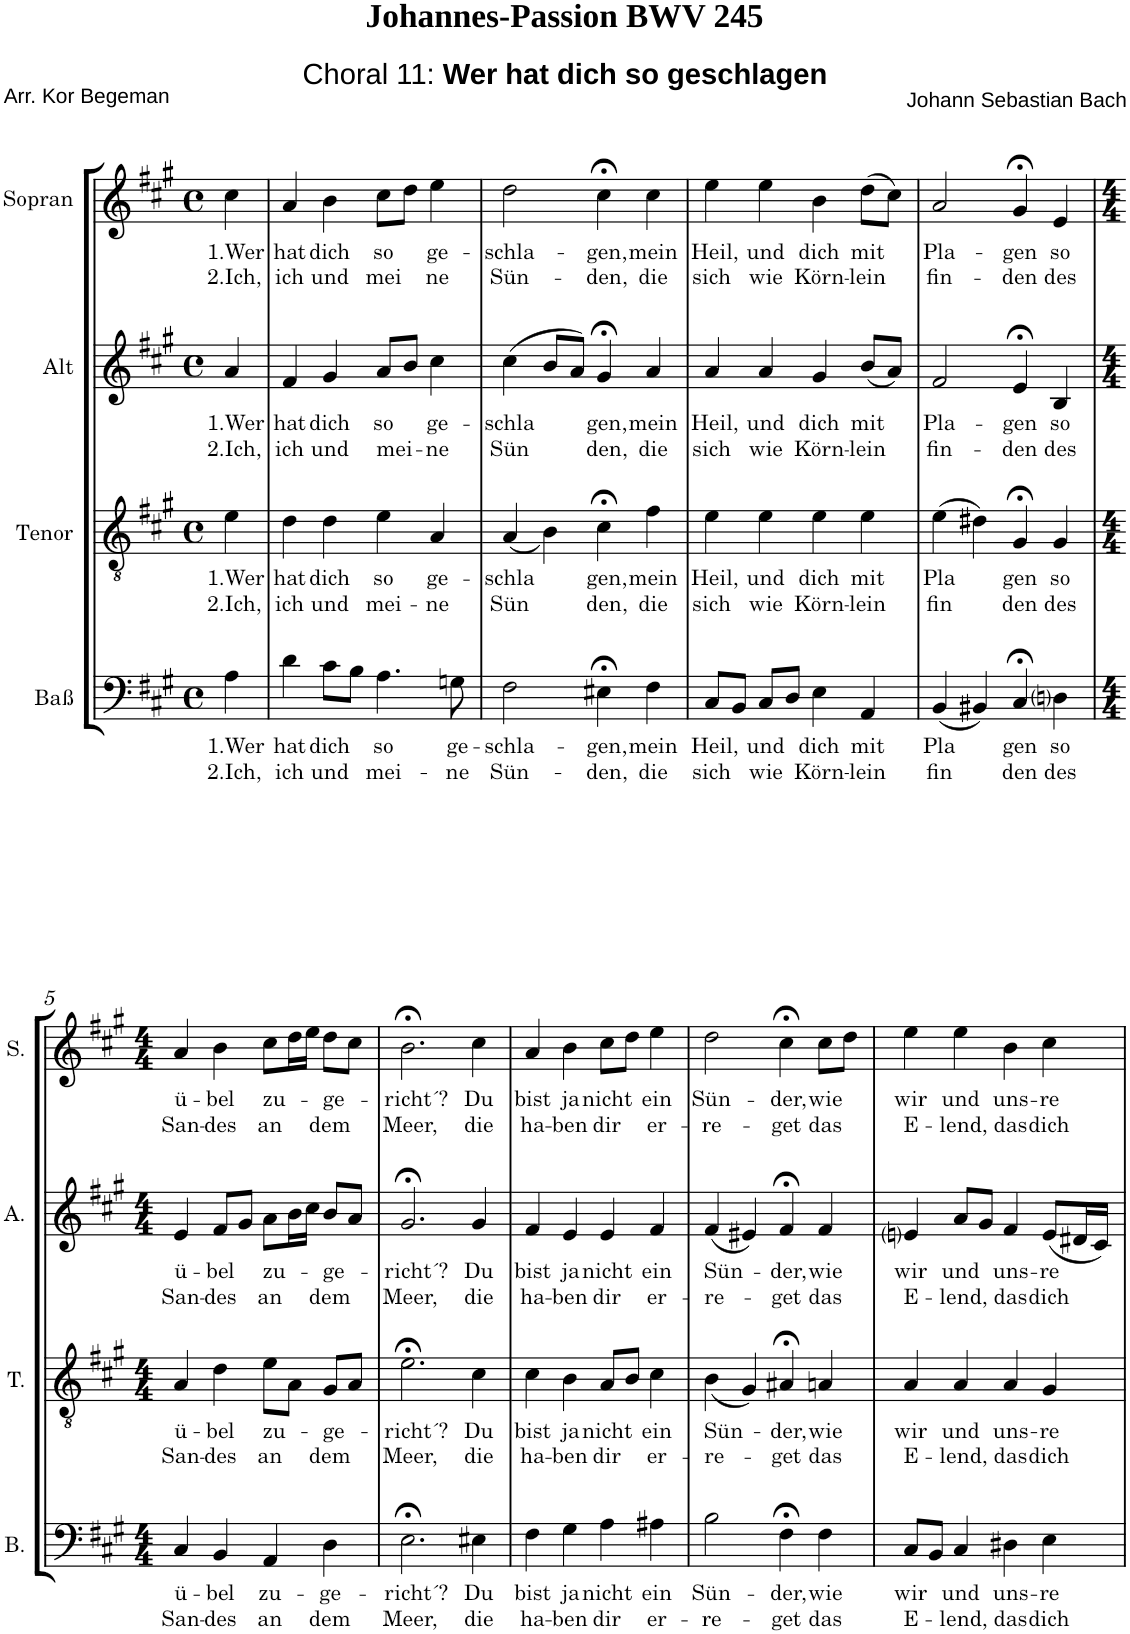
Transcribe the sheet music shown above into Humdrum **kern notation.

**kern	**text	**text	**kern	**text	**text	**kern	**text	**text	**kern	**text	**text
*part4	*part4	*part4	*part3	*part3	*part3	*part2	*part2	*part2	*part1	*part1	*part1
*staff4	*staff4	*staff4	*staff3	*staff3	*staff3	*staff2	*staff2	*staff2	*staff1	*staff1	*staff1
*I"Baß	*	*	*I"Tenor	*	*	*I"Alt	*	*	*I"Sopran	*	*
*I'B.	*	*	*I'T.	*	*	*I'A.	*	*	*I'S.	*	*
*clefF4	*	*	*clefGv2	*	*	*clefG2	*	*	*clefG2	*	*
*	*	*	*	*	*	*	*	*	*Trd1c2	*	*
*k[f#c#g#]	*	*	*k[f#c#g#]	*	*	*k[f#c#g#]	*	*	*k[f#c#g#]	*	*
*A:	*	*	*A:	*	*	*A:	*	*	*A:	*	*
*M4/4	*	*	*M4/4	*	*	*M4/4	*	*	*M4/4	*	*
*met(c)	*	*	*met(c)	*	*	*met(c)	*	*	*met(c)	*	*
=	=	=	=	=	=	=	=	=	=	=	=
!	!LO:LY:b	!LO:LY:b	!	!LO:LY:b	!LO:LY:b	!	!LO:LY:b	!LO:LY:b	!	!LO:LY:b	!LO:LY:b
4A\	1.Wer	2.Ich,	4e\	1.Wer	2.Ich,	4a/	1.Wer	2.Ich,	4cc#\	1.Wer	2.Ich,
=1	=1	=1	=1	=1	=1	=1	=1	=1	=1	=1	=1
!	!LO:LY:b	!LO:LY:b	!	!LO:LY:b	!LO:LY:b	!	!LO:LY:b	!LO:LY:b	!	!LO:LY:b	!LO:LY:b
4d\	hat	ich	4d\	hat	ich	4f#/	hat	ich	4a/	hat	ich
!	!LO:LY:b	!LO:LY:b	!	!LO:LY:b	!LO:LY:b	!	!LO:LY:b	!LO:LY:b	!	!LO:LY:b	!LO:LY:b
8c#\L	dich	und	4d\	dich	und	4g#/	dich	und	4b\	dich	und
8B\J	.	.	.	.	.	.	.	.	.	.	.
!	!LO:LY:b	!LO:LY:b	!	!LO:LY:b	!LO:LY:b	!	!LO:LY:b	!LO:LY:b	!	!LO:LY:b	!LO:LY:b
4.A\	so	mei-	4e\	so	mei-	8a/L	so	mei-	8cc#\L	so	mei
.	.	.	.	.	.	8b/J	.	.	8dd\J	.	.
!	!	!	!	!LO:LY:b	!LO:LY:b	!	!LO:LY:b	!LO:LY:b	!	!LO:LY:b	!LO:LY:b
.	.	.	4A/	-ge-	-ne	4cc#\	-ge-	-ne	4ee\	ge-	-ne
!	!LO:LY:b	!LO:LY:b	!	!	!	!	!	!	!	!	!
8Gn\	-ge-	-ne	.	.	.	.	.	.	.	.	.
=2	=2	=2	=2	=2	=2	=2	=2	=2	=2	=2	=2
!	!LO:LY:b	!LO:LY:b	!	!LO:LY:b	!LO:LY:b	!	!LO:LY:b	!LO:LY:b	!	!LO:LY:b	!LO:LY:b
2F#\	schla-	-Sün-	(<4A/	schla	Sün	(>4cc#\	schla	Sün	2dd\	schla-	-Sün-
.	.	.	4B\)	.	.	8b/L	.	.	.	.	.
.	.	.	.	.	.	8a/J)	.	.	.	.	.
!	!LO:LY:b	!LO:LY:b	!	!LO:LY:b	!LO:LY:b	!	!LO:LY:b	!LO:LY:b	!	!LO:LY:b	!LO:LY:b
4E#X;<\	-gen,	den,	4c#;<\	gen,	den,	4g#;</	gen,	den,	4cc#;<\	-gen,	den,
!	!LO:LY:b	!LO:LY:b	!	!LO:LY:b	!LO:LY:b	!	!LO:LY:b	!LO:LY:b	!	!LO:LY:b	!LO:LY:b
4F#\	mein	die	4f#\	mein	die	4a/	mein	die	4cc#\	mein	die
=3	=3	=3	=3	=3	=3	=3	=3	=3	=3	=3	=3
!	!LO:LY:b	!LO:LY:b	!	!LO:LY:b	!LO:LY:b	!	!LO:LY:b	!LO:LY:b	!	!LO:LY:b	!LO:LY:b
8C#/L	Heil,	sich	4e\	Heil,	sich	4a/	Heil,	sich	4ee\	Heil,	sich
8BB/J	.	.	.	.	.	.	.	.	.	.	.
!	!LO:LY:b	!LO:LY:b	!	!LO:LY:b	!LO:LY:b	!	!LO:LY:b	!LO:LY:b	!	!LO:LY:b	!LO:LY:b
8C#/L	und	wie	4e\	und	wie	4a/	und	wie	4ee\	und	wie
8D/J	.	.	.	.	.	.	.	.	.	.	.
!	!LO:LY:b	!LO:LY:b	!	!LO:LY:b	!LO:LY:b	!	!LO:LY:b	!LO:LY:b	!	!LO:LY:b	!LO:LY:b
4E\	dich	Körn-	4e\	dich	Körn-	4g#/	dich	Körn-	4b\	dich	Körn-
!	!LO:LY:b	!LO:LY:b	!	!LO:LY:b	!LO:LY:b	!	!LO:LY:b	!LO:LY:b	!	!LO:LY:b	!LO:LY:b
4AA/	-mit	lein	4e\	-mit	lein	(<8b/L	-mit	lein	(>8dd\L	-mit	lein
.	.	.	.	.	.	8a/J)	.	.	8cc#\J)	.	.
=4	=4	=4	=4	=4	=4	=4	=4	=4	=4	=4	=4
!	!LO:LY:b	!LO:LY:b	!	!LO:LY:b	!LO:LY:b	!	!LO:LY:b	!LO:LY:b	!	!LO:LY:b	!LO:LY:b
(<4BB/	Pla	fin	(>4e\	Pla	fin	2f#/	Pla-	-fin-	2a/	Pla-	-fin-
4BB#X/)	.	.	4d#X\)	.	.	.	.	.	.	.	.
!	!LO:LY:b	!LO:LY:b	!	!LO:LY:b	!LO:LY:b	!	!LO:LY:b	!LO:LY:b	!	!LO:LY:b	!LO:LY:b
4C#;</	gen	den	4G#;</	gen	den	4e;</	-gen	den	4g#;</	-gen	den
!	!LO:LY:b	!LO:LY:b	!	!LO:LY:b	!LO:LY:b	!	!LO:LY:b	!LO:LY:b	!	!LO:LY:b	!LO:LY:b
4Dni\	so	des	4G#/	so	des	4B/	so	des	4e/	so	des
!!LO:LB:g=z
=5	=5	=5	=5	=5	=5	=5	=5	=5	=5	=5	=5
*M4/4	*	*	*M4/4	*	*	*M4/4	*	*	*M4/4	*	*
!	!LO:LY:b	!LO:LY:b	!	!LO:LY:b	!LO:LY:b	!	!LO:LY:b	!LO:LY:b	!	!LO:LY:b	!LO:LY:b
4C#/	ü-	-San-	4A/	ü-	-San-	4e/	ü-	-San-	4a/	ü-	-San-
!	!LO:LY:b	!LO:LY:b	!	!LO:LY:b	!LO:LY:b	!	!LO:LY:b	!LO:LY:b	!	!LO:LY:b	!LO:LY:b
4BB/	-bel	des	4d\	-bel	des	8f#/L	-bel	des	4b\	-bel	des
.	.	.	.	.	.	8g#/J	.	.	.	.	.
!	!LO:LY:b	!LO:LY:b	!	!LO:LY:b	!LO:LY:b	!	!LO:LY:b	!LO:LY:b	!	!LO:LY:b	!LO:LY:b
4AA/	zu-	-an	8e\L	zu-	-an	8a\L	zu-	-an	8cc#\L	zu-	-an
.	.	.	8A\J	.	.	16b\L	.	.	16dd\L	.	.
.	.	.	.	.	.	16cc#\JJ	.	.	16ee\JJ	.	.
!	!LO:LY:b	!LO:LY:b	!	!LO:LY:b	!LO:LY:b	!	!LO:LY:b	!LO:LY:b	!	!LO:LY:b	!LO:LY:b
4D\	ge-	-dem	8G#/L	ge-	-dem	8b/L	ge-	-dem	8dd\L	ge-	-dem
.	.	.	8A/J	.	.	8a/J	.	.	8cc#\J	.	.
=6	=6	=6	=6	=6	=6	=6	=6	=6	=6	=6	=6
!	!LO:LY:b	!LO:LY:b	!	!LO:LY:b	!LO:LY:b	!	!LO:LY:b	!LO:LY:b	!	!LO:LY:b	!LO:LY:b
2.E;<\	richt´?	Meer,	2.e;<\	richt´?	Meer,	2.g#;</	richt´?	Meer,	2.b;<\	richt´?	Meer,
!	!LO:LY:b	!LO:LY:b	!	!LO:LY:b	!LO:LY:b	!	!LO:LY:b	!LO:LY:b	!	!LO:LY:b	!LO:LY:b
4E#X\	Du	die	4c#\	Du	die	4g#/	Du	die	4cc#\	Du	die
=7	=7	=7	=7	=7	=7	=7	=7	=7	=7	=7	=7
!	!LO:LY:b	!LO:LY:b	!	!LO:LY:b	!LO:LY:b	!	!LO:LY:b	!LO:LY:b	!	!LO:LY:b	!LO:LY:b
4F#\	bist	ha-	4c#\	bist	ha-	4f#/	bist	ha-	4a/	bist	ha-
!	!LO:LY:b	!LO:LY:b	!	!LO:LY:b	!LO:LY:b	!	!LO:LY:b	!LO:LY:b	!	!LO:LY:b	!LO:LY:b
4G#\	-ja	ben	4B\	-ja	ben	4e/	-ja	ben	4b\	-ja	ben
!	!LO:LY:b	!LO:LY:b	!	!LO:LY:b	!LO:LY:b	!	!LO:LY:b	!LO:LY:b	!	!LO:LY:b	!LO:LY:b
4A\	nicht	dir	8A/L	nicht	dir	4e/	nicht	dir	8cc#\L	nicht	dir
.	.	.	8B/J	.	.	.	.	.	8dd\J	.	.
!	!LO:LY:b	!LO:LY:b	!	!LO:LY:b	!LO:LY:b	!	!LO:LY:b	!LO:LY:b	!	!LO:LY:b	!LO:LY:b
4A#X\	ein	er-	4c#\	ein	er-	4f#/	ein	er-	4ee\	ein	er-
=8	=8	=8	=8	=8	=8	=8	=8	=8	=8	=8	=8
!	!LO:LY:b	!LO:LY:b	!	!LO:LY:b	!LO:LY:b	!	!LO:LY:b	!LO:LY:b	!	!LO:LY:b	!LO:LY:b
2B\	-Sün-	-re-	(<4B\	-Sün-	-re-	(<4f#/	-Sün-	-re-	2dd\	-Sün-	-re-
.	.	.	4G#/)	.	.	4e#X/)	.	.	.	.	.
!	!LO:LY:b	!LO:LY:b	!	!LO:LY:b	!LO:LY:b	!	!LO:LY:b	!LO:LY:b	!	!LO:LY:b	!LO:LY:b
4F#;<\	-der,	get	4A#X;</	-der,	get	4f#;</	-der,	get	4cc#;<\	-der,	get
!	!LO:LY:b	!LO:LY:b	!	!LO:LY:b	!LO:LY:b	!	!LO:LY:b	!LO:LY:b	!	!LO:LY:b	!LO:LY:b
4F#\	wie	das	4An/	wie	das	4f#/	wie	das	8cc#\L	wie	das
.	.	.	.	.	.	.	.	.	8dd\J	.	.
=9	=9	=9	=9	=9	=9	=9	=9	=9	=9	=9	=9
!	!LO:LY:b	!LO:LY:b	!	!LO:LY:b	!LO:LY:b	!	!LO:LY:b	!LO:LY:b	!	!LO:LY:b	!LO:LY:b
8C#/L	wir	E-	4A/	wir	E-	4eni/	wir	E-	4ee\	wir	E-
8BB/J	.	.	.	.	.	.	.	.	.	.	.
!	!LO:LY:b	!LO:LY:b	!	!LO:LY:b	!LO:LY:b	!	!LO:LY:b	!LO:LY:b	!	!LO:LY:b	!LO:LY:b
4C#/	-und	lend,	4A/	-und	lend,	8a/L	-und	lend,	4ee\	-und	lend,
.	.	.	.	.	.	8g#/J	.	.	.	.	.
!	!LO:LY:b	!LO:LY:b	!	!LO:LY:b	!LO:LY:b	!	!LO:LY:b	!LO:LY:b	!	!LO:LY:b	!LO:LY:b
4D#X\	uns-	-das	4A/	uns-	-das	4f#/	uns-	-das	4b\	uns-	-das
!	!LO:LY:b	!LO:LY:b	!	!LO:LY:b	!LO:LY:b	!	!LO:LY:b	!LO:LY:b	!	!LO:LY:b	!LO:LY:b
4E\	re	dich	4G#/	re	dich	(<8e/L	re	dich	4cc#\	re	dich
.	.	.	.	.	.	16d#X/L	.	.	.	.	.
.	.	.	.	.	.	16c#/JJ)	.	.	.	.	.
=	=	=	=	=	=	=	=	=	=	=	=
*-	*-	*-	*-	*-	*-	*-	*-	*-	*-	*-	*-
